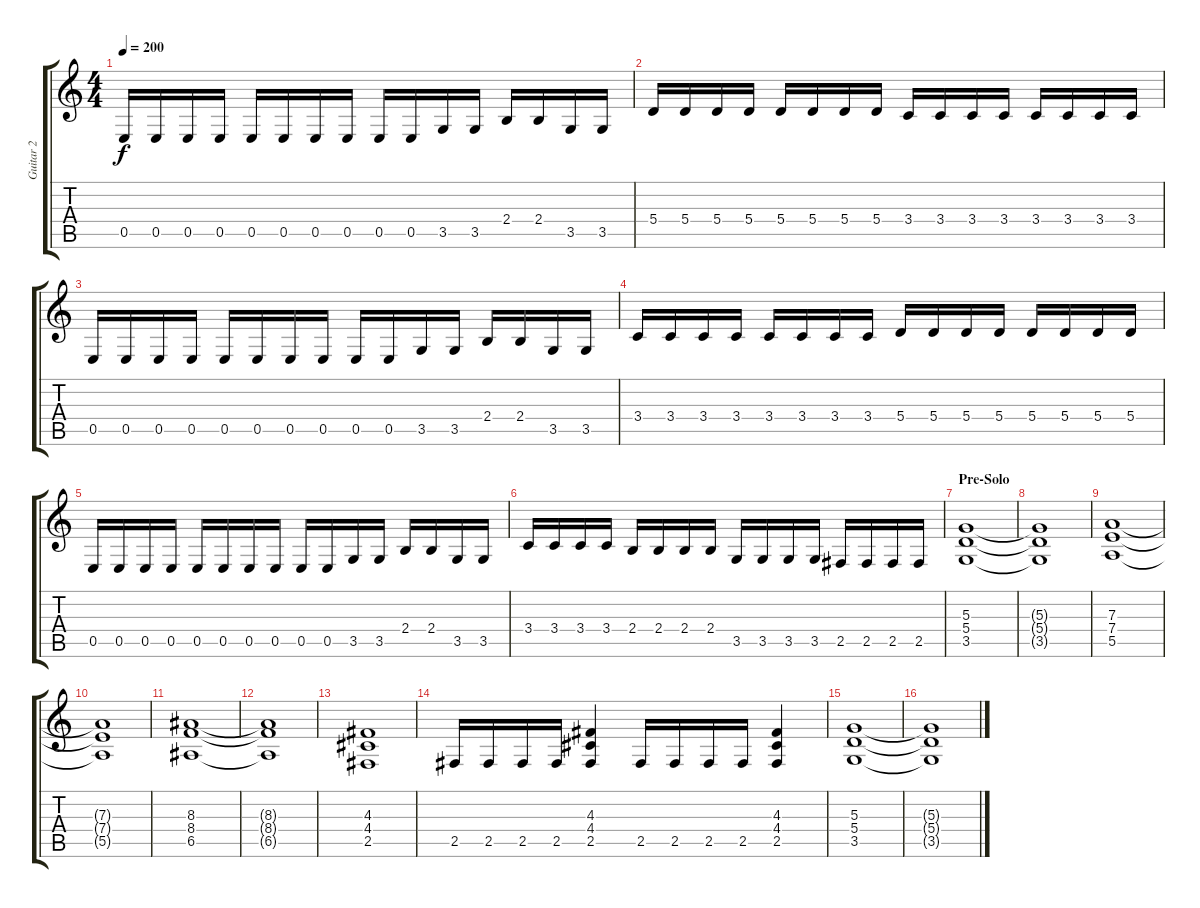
\track ("Guitar 2" "Guitar 2") {instrument distortionguitar}
\staff {score tabs}
\tuning (B3 Gb3 D3 A2 E2 B1) {hide}
\ts (4 4)
\tempo 200
\clef g2
\ks c
0.5.16{dy f} 0.5.16 0.5.16 0.5.16 0.5.16 0.5.16 0.5.16 0.5.16 0.5.16 0.5.16 3.5.16 3.5.16 2.4.16 2.4.16 3.5.16 3.5.16 |
5.4.16 5.4.16 5.4.16 5.4.16 5.4.16 5.4.16 5.4.16 5.4.16 3.4.16 3.4.16 3.4.16 3.4.16 3.4.16 3.4.16 3.4.16 3.4.16 |
0.5.16 0.5.16 0.5.16 0.5.16 0.5.16 0.5.16 0.5.16 0.5.16 0.5.16 0.5.16 3.5.16 3.5.16 2.4.16 2.4.16 3.5.16 3.5.16 |
3.4.16 3.4.16 3.4.16 3.4.16 3.4.16 3.4.16 3.4.16 3.4.16 5.4.16 5.4.16 5.4.16 5.4.16 5.4.16 5.4.16 5.4.16 5.4.16 |
0.5.16 0.5.16 0.5.16 0.5.16 0.5.16 0.5.16 0.5.16 0.5.16 0.5.16 0.5.16 3.5.16 3.5.16 2.4.16 2.4.16 3.5.16 3.5.16 |
3.4.16 3.4.16 3.4.16 3.4.16 2.4.16 2.4.16 2.4.16 2.4.16 3.5.16 3.5.16 3.5.16 3.5.16 2.5.16 2.5.16 2.5.16 2.5.16 |
\section ("" "Pre-Solo")
(5.3 5.4 3.5).1 |
(5.3{t} 5.4{t} 3.5{t}).1 |
(7.3 7.4 5.5).1 |
(7.3{t} 7.4{t} 5.5{t}).1 |
(8.3 8.4 6.5).1 |
(8.3{t} 8.4{t} 6.5{t}).1 |
(4.3 4.4 2.5).1 |
2.5.16 2.5.16 2.5.16 2.5.16 (4.3 4.4 2.5).4 2.5.16 2.5.16 2.5.16 2.5.16 (4.3 4.4 2.5).4 |
(5.3 5.4 3.5).1 |
(5.3{t} 5.4{t} 3.5{t}).1
